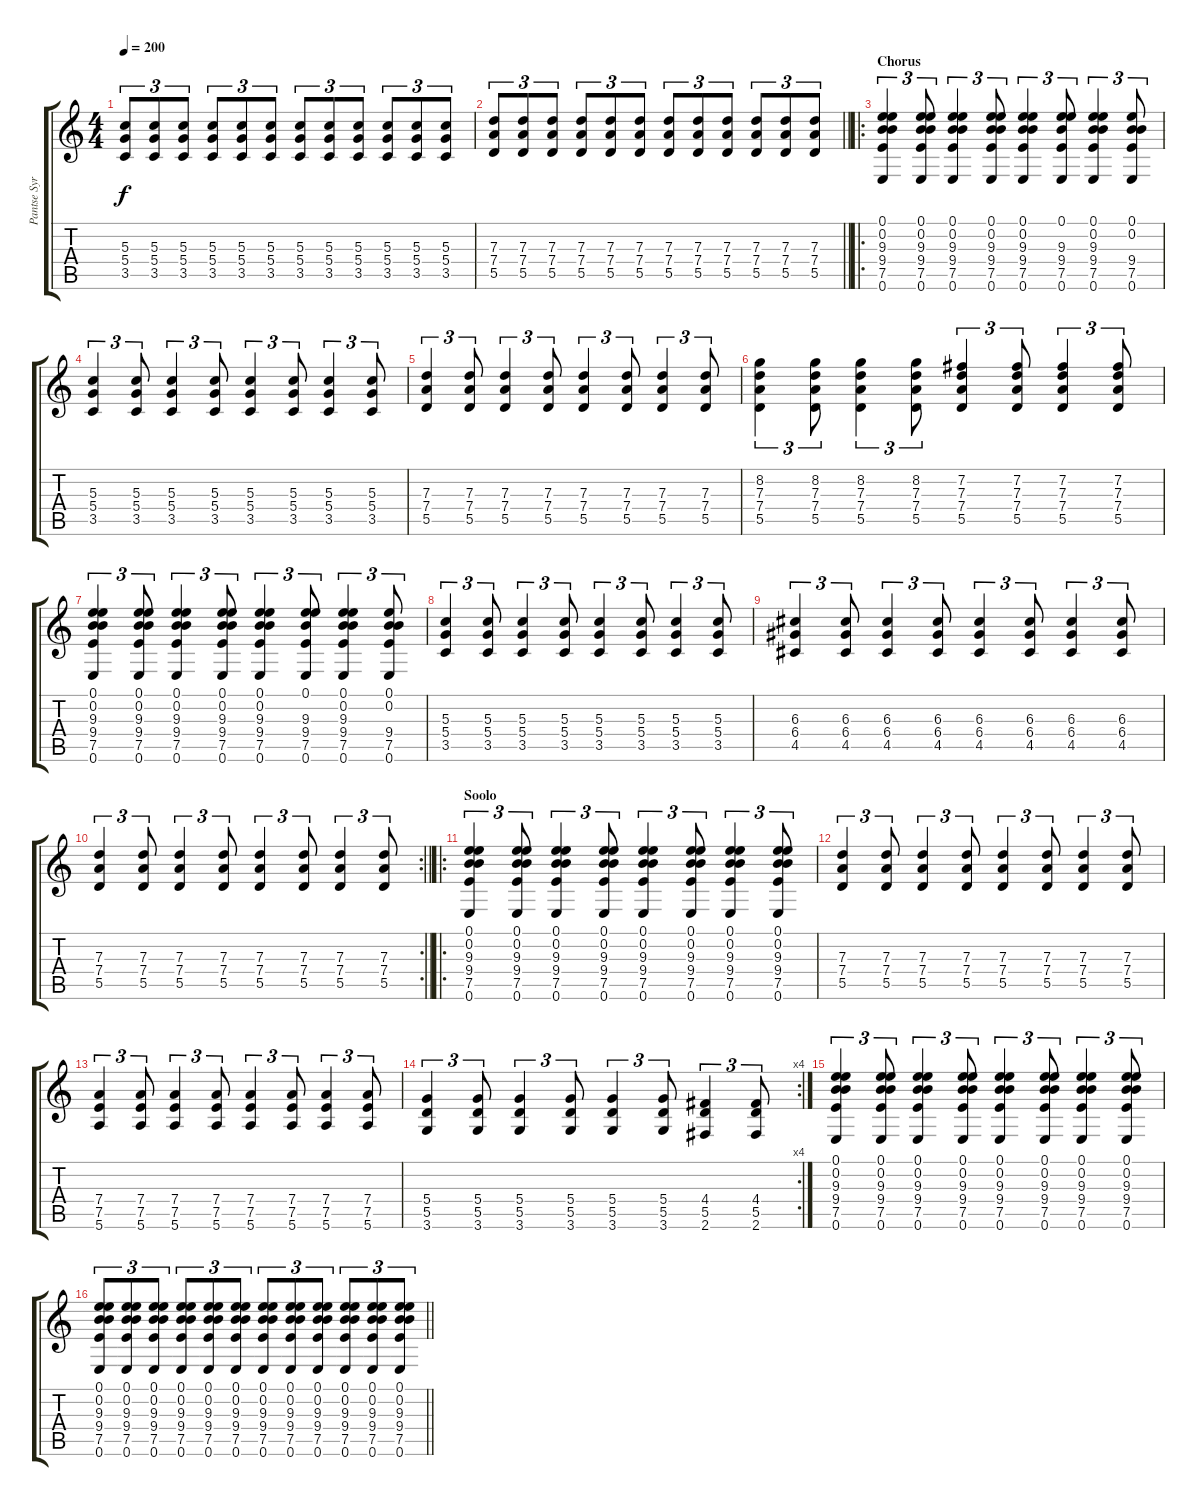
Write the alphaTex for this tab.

\track ("Pantse Syrjä" "Pantse Syr") {instrument overdrivenguitar}
\staff {score tabs}
\tuning (E4 B3 G3 D3 A2 E2) {hide}
\ts (4 4)
\tempo 200
\clef g2
\ks c
(5.3 5.4 3.5).8{tu (3 2) dy f} (5.3 5.4 3.5).8{tu (3 2)} (5.3 5.4 3.5).8{tu (3 2)} (5.3 5.4 3.5).8{tu (3 2)} (5.3 5.4 3.5).8{tu (3 2)} (5.3 5.4 3.5).8{tu (3 2)} (5.3 5.4 3.5).8{tu (3 2)} (5.3 5.4 3.5).8{tu (3 2)} (5.3 5.4 3.5).8{tu (3 2)} (5.3 5.4 3.5).8{tu (3 2)} (5.3 5.4 3.5).8{tu (3 2)} (5.3 5.4 3.5).8{tu (3 2)} |
\barLineRight lightlight
(7.3 7.4 5.5).8{tu (3 2)} (7.3 7.4 5.5).8{tu (3 2)} (7.3 7.4 5.5).8{tu (3 2)} (7.3 7.4 5.5).8{tu (3 2)} (7.3 7.4 5.5).8{tu (3 2)} (7.3 7.4 5.5).8{tu (3 2)} (7.3 7.4 5.5).8{tu (3 2)} (7.3 7.4 5.5).8{tu (3 2)} (7.3 7.4 5.5).8{tu (3 2)} (7.3 7.4 5.5).8{tu (3 2)} (7.3 7.4 5.5).8{tu (3 2)} (7.3 7.4 5.5).8{tu (3 2)} |
\ro
\section ("" "Chorus")
(0.1 0.2 9.3 9.4 7.5 0.6).4{tu (3 2)} (0.1 0.2 9.3 9.4 7.5 0.6).8{tu (3 2)} (0.1 0.2 9.3 9.4 7.5 0.6).4{tu (3 2)} (0.1 0.2 9.3 9.4 7.5 0.6).8{tu (3 2)} (0.1 0.2 9.3 9.4 7.5 0.6).4{tu (3 2)} (0.1 9.3 9.4 7.5 0.6).8{tu (3 2)} (0.1 0.2 9.3 9.4 7.5 0.6).4{tu (3 2)} (0.1 0.2 9.4 7.5 0.6).8{tu (3 2)} |
(5.3 5.4 3.5).4{tu (3 2)} (5.3 5.4 3.5).8{tu (3 2)} (5.3 5.4 3.5).4{tu (3 2)} (5.3 5.4 3.5).8{tu (3 2)} (5.3 5.4 3.5).4{tu (3 2)} (5.3 5.4 3.5).8{tu (3 2)} (5.3 5.4 3.5).4{tu (3 2)} (5.3 5.4 3.5).8{tu (3 2)} |
(7.3 7.4 5.5).4{tu (3 2)} (7.3 7.4 5.5).8{tu (3 2)} (7.3 7.4 5.5).4{tu (3 2)} (7.3 7.4 5.5).8{tu (3 2)} (7.3 7.4 5.5).4{tu (3 2)} (7.3 7.4 5.5).8{tu (3 2)} (7.3 7.4 5.5).4{tu (3 2)} (7.3 7.4 5.5).8{tu (3 2)} |
(8.2 7.3 7.4 5.5).4{tu (3 2)} (8.2 7.3 7.4 5.5).8{tu (3 2)} (8.2 7.3 7.4 5.5).4{tu (3 2)} (8.2 7.3 7.4 5.5).8{tu (3 2)} (7.2 7.3 7.4 5.5).4{tu (3 2)} (7.2 7.3 7.4 5.5).8{tu (3 2)} (7.2 7.3 7.4 5.5).4{tu (3 2)} (7.2 7.3 7.4 5.5).8{tu (3 2)} |
(0.1 0.2 9.3 9.4 7.5 0.6).4{tu (3 2)} (0.1 0.2 9.3 9.4 7.5 0.6).8{tu (3 2)} (0.1 0.2 9.3 9.4 7.5 0.6).4{tu (3 2)} (0.1 0.2 9.3 9.4 7.5 0.6).8{tu (3 2)} (0.1 0.2 9.3 9.4 7.5 0.6).4{tu (3 2)} (0.1 9.3 9.4 7.5 0.6).8{tu (3 2)} (0.1 0.2 9.3 9.4 7.5 0.6).4{tu (3 2)} (0.1 0.2 9.4 7.5 0.6).8{tu (3 2)} |
(5.3 5.4 3.5).4{tu (3 2)} (5.3 5.4 3.5).8{tu (3 2)} (5.3 5.4 3.5).4{tu (3 2)} (5.3 5.4 3.5).8{tu (3 2)} (5.3 5.4 3.5).4{tu (3 2)} (5.3 5.4 3.5).8{tu (3 2)} (5.3 5.4 3.5).4{tu (3 2)} (5.3 5.4 3.5).8{tu (3 2)} |
(6.3 6.4 4.5).4{tu (3 2)} (6.3 6.4 4.5).8{tu (3 2)} (6.3 6.4 4.5).4{tu (3 2)} (6.3 6.4 4.5).8{tu (3 2)} (6.3 6.4 4.5).4{tu (3 2)} (6.3 6.4 4.5).8{tu (3 2)} (6.3 6.4 4.5).4{tu (3 2)} (6.3 6.4 4.5).8{tu (3 2)} |
\rc 2
\barLineRight lightlight
(7.3 7.4 5.5).4{tu (3 2)} (7.3 7.4 5.5).8{tu (3 2)} (7.3 7.4 5.5).4{tu (3 2)} (7.3 7.4 5.5).8{tu (3 2)} (7.3 7.4 5.5).4{tu (3 2)} (7.3 7.4 5.5).8{tu (3 2)} (7.3 7.4 5.5).4{tu (3 2)} (7.3 7.4 5.5).8{tu (3 2)} |
\ro
\section ("" "Soolo")
(0.1 0.2 9.3 9.4 7.5 0.6).4{tu (3 2)} (0.1 0.2 9.3 9.4 7.5 0.6).8{tu (3 2)} (0.1 0.2 9.3 9.4 7.5 0.6).4{tu (3 2)} (0.1 0.2 9.3 9.4 7.5 0.6).8{tu (3 2)} (0.1 0.2 9.3 9.4 7.5 0.6).4{tu (3 2)} (0.1 0.2 9.3 9.4 7.5 0.6).8{tu (3 2)} (0.1 0.2 9.3 9.4 7.5 0.6).4{tu (3 2)} (0.1 0.2 9.3 9.4 7.5 0.6).8{tu (3 2)} |
(7.3 7.4 5.5).4{tu (3 2)} (7.3 7.4 5.5).8{tu (3 2)} (7.3 7.4 5.5).4{tu (3 2)} (7.3 7.4 5.5).8{tu (3 2)} (7.3 7.4 5.5).4{tu (3 2)} (7.3 7.4 5.5).8{tu (3 2)} (7.3 7.4 5.5).4{tu (3 2)} (7.3 7.4 5.5).8{tu (3 2)} |
(7.4 7.5 5.6).4{tu (3 2)} (7.4 7.5 5.6).8{tu (3 2)} (7.4 7.5 5.6).4{tu (3 2)} (7.4 7.5 5.6).8{tu (3 2)} (7.4 7.5 5.6).4{tu (3 2)} (7.4 7.5 5.6).8{tu (3 2)} (7.4 7.5 5.6).4{tu (3 2)} (7.4 7.5 5.6).8{tu (3 2)} |
\rc 4
(5.4 5.5 3.6).4{tu (3 2)} (5.4 5.5 3.6).8{tu (3 2)} (5.4 5.5 3.6).4{tu (3 2)} (5.4 5.5 3.6).8{tu (3 2)} (5.4 5.5 3.6).4{tu (3 2)} (5.4 5.5 3.6).8{tu (3 2)} (4.4 5.5 2.6).4{tu (3 2)} (4.4 5.5 2.6).8{tu (3 2)} |
(0.1 0.2 9.3 9.4 7.5 0.6).4{tu (3 2)} (0.1 0.2 9.3 9.4 7.5 0.6).8{tu (3 2)} (0.1 0.2 9.3 9.4 7.5 0.6).4{tu (3 2)} (0.1 0.2 9.3 9.4 7.5 0.6).8{tu (3 2)} (0.1 0.2 9.3 9.4 7.5 0.6).4{tu (3 2)} (0.1 0.2 9.3 9.4 7.5 0.6).8{tu (3 2)} (0.1 0.2 9.3 9.4 7.5 0.6).4{tu (3 2)} (0.1 0.2 9.3 9.4 7.5 0.6).8{tu (3 2)} |
\barLineRight lightlight
(0.1 0.2 9.3 9.4 7.5 0.6).8{tu (3 2)} (0.1 0.2 9.3 9.4 7.5 0.6).8{tu (3 2)} (0.1 0.2 9.3 9.4 7.5 0.6).8{tu (3 2)} (0.1 0.2 9.3 9.4 7.5 0.6).8{tu (3 2)} (0.1 0.2 9.3 9.4 7.5 0.6).8{tu (3 2)} (0.1 0.2 9.3 9.4 7.5 0.6).8{tu (3 2)} (0.1 0.2 9.3 9.4 7.5 0.6).8{tu (3 2)} (0.1 0.2 9.3 9.4 7.5 0.6).8{tu (3 2)} (0.1 0.2 9.3 9.4 7.5 0.6).8{tu (3 2)} (0.1 0.2 9.3 9.4 7.5 0.6).8{tu (3 2)} (0.1 0.2 9.3 9.4 7.5 0.6).8{tu (3 2)} (0.1 0.2 9.3 9.4 7.5 0.6).8{tu (3 2)}
